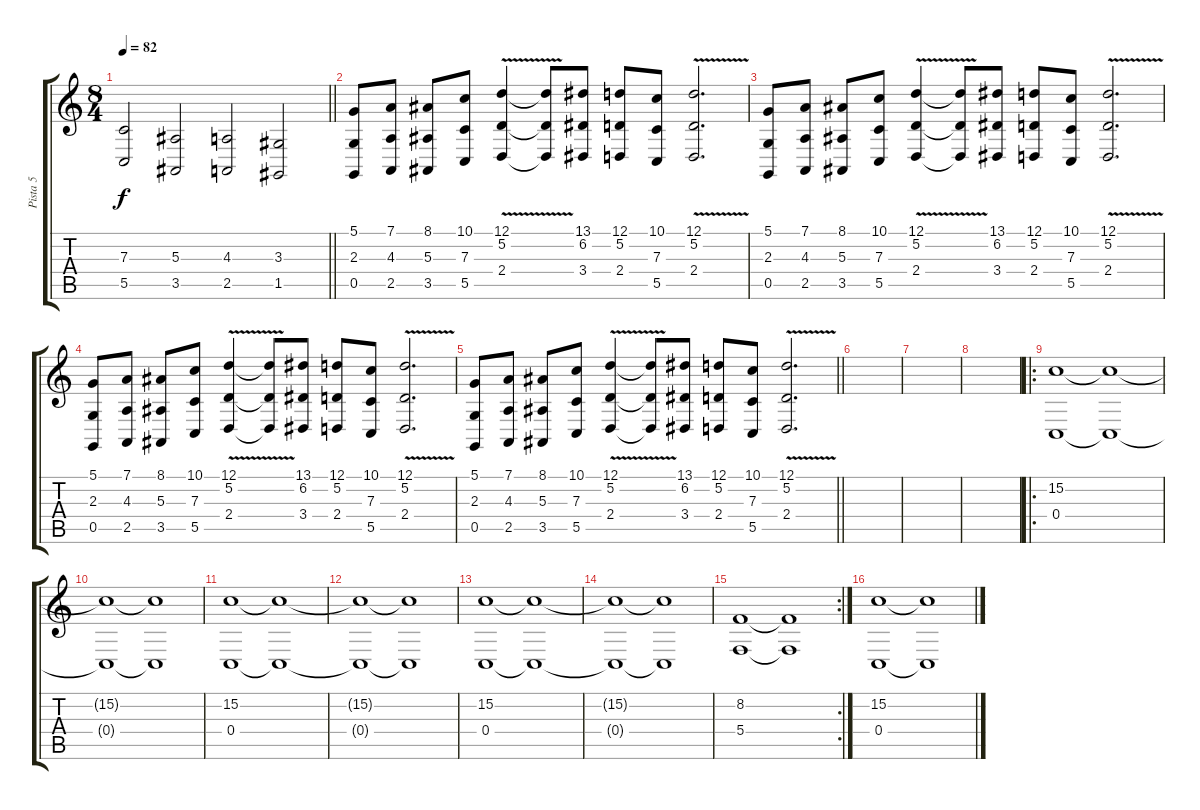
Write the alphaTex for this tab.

\track ("Pista 5" "Pista 5") {instrument pad2warm}
\staff {score tabs}
\tuning (D4 A3 F3 C3 G2 D2) {hide}
\ts (8 4)
\tempo 82
\clef g2
\barLineRight lightlight
\ks c
(7.3 5.5).2{dy f} (5.3 3.5).2 (4.3 2.5).2 (3.3 1.5).2 |
(5.1 2.3 0.5).8 (7.1 4.3 2.5).8 (8.1 5.3 3.5).8 (10.1 7.3 5.5).8 (12.1{v} 5.2 2.4).4 (12.1{t} 5.2{t} 2.4{t}).8 (13.1 6.2 3.4).8 (12.1 5.2 2.4).8 (10.1 7.3 5.5).8 (12.1{v} 5.2 2.4).2{d} |
(5.1 2.3 0.5).8 (7.1 4.3 2.5).8 (8.1 5.3 3.5).8 (10.1 7.3 5.5).8 (12.1{v} 5.2 2.4).4 (12.1{t} 5.2{t} 2.4{t}).8 (13.1 6.2 3.4).8 (12.1 5.2 2.4).8 (10.1 7.3 5.5).8 (12.1{v} 5.2 2.4).2{d} |
(5.1 2.3 0.5).8 (7.1 4.3 2.5).8 (8.1 5.3 3.5).8 (10.1 7.3 5.5).8 (12.1{v} 5.2 2.4).4 (12.1{t} 5.2{t} 2.4{t}).8 (13.1 6.2 3.4).8 (12.1 5.2 2.4).8 (10.1 7.3 5.5).8 (12.1{v} 5.2 2.4).2{d} |
\barLineRight lightlight
(5.1 2.3 0.5).8 (7.1 4.3 2.5).8 (8.1 5.3 3.5).8 (10.1 7.3 5.5).8 (12.1{v} 5.2 2.4).4 (12.1{t} 5.2{t} 2.4{t}).8 (13.1 6.2 3.4).8 (12.1 5.2 2.4).8 (10.1 7.3 5.5).8 (12.1{v} 5.2 2.4).2{d} |
|
|
|
\ro
(15.2 0.4).1 (15.2{t} 0.4{t}).1 |
(15.2{t} 0.4{t}).1 (15.2{t} 0.4{t}).1 |
(15.2 0.4).1 (15.2{t} 0.4{t}).1 |
(15.2{t} 0.4{t}).1 (15.2{t} 0.4{t}).1 |
(15.2 0.4).1 (15.2{t} 0.4{t}).1 |
(15.2{t} 0.4{t}).1 (15.2{t} 0.4{t}).1 |
\rc 2
(8.2 5.4).1 (8.2{t} 5.4{t}).1 |
(15.2 0.4).1 (15.2{t} 0.4{t}).1
